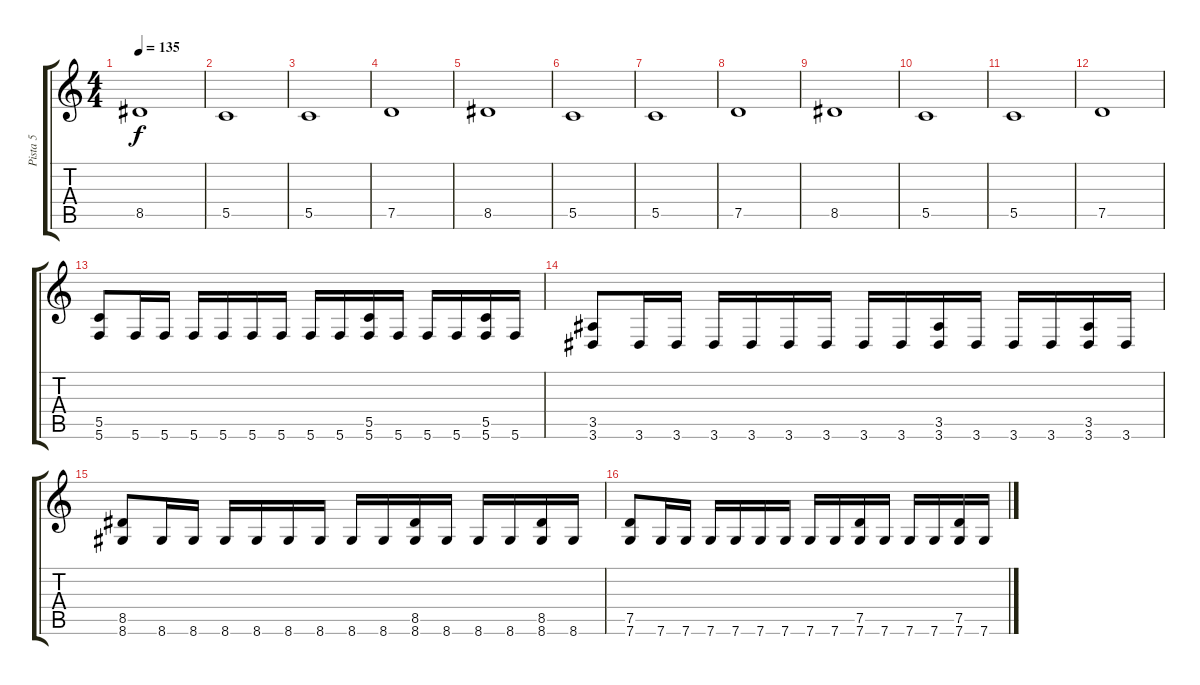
\track ("Pista 5" "Pista 5") {instrument electricbassfinger}
\staff {score tabs}
\tuning (D4 A3 F3 C3 G2 C2) {hide}
\ts (4 4)
\tempo 135
\clef g2
\ks c
8.5.1{dy f} |
5.5.1 |
5.5.1 |
7.5.1 |
8.5.1 |
5.5.1 |
5.5.1 |
7.5.1 |
8.5.1 |
5.5.1 |
5.5.1 |
7.5.1 |
(5.5 5.6).8 5.6.16 5.6.16 5.6.16 5.6.16 5.6.16 5.6.16 5.6.16 5.6.16 (5.5 5.6).16 5.6.16 5.6.16 5.6.16 (5.5 5.6).16 5.6.16 |
(3.5 3.6).8 3.6.16 3.6.16 3.6.16 3.6.16 3.6.16 3.6.16 3.6.16 3.6.16 (3.5 3.6).16 3.6.16 3.6.16 3.6.16 (3.5 3.6).16 3.6.16 |
(8.5 8.6).8 8.6.16 8.6.16 8.6.16 8.6.16 8.6.16 8.6.16 8.6.16 8.6.16 (8.5 8.6).16 8.6.16 8.6.16 8.6.16 (8.5 8.6).16 8.6.16 |
(7.5 7.6).8 7.6.16 7.6.16 7.6.16 7.6.16 7.6.16 7.6.16 7.6.16 7.6.16 (7.5 7.6).16 7.6.16 7.6.16 7.6.16 (7.5 7.6).16 7.6.16
